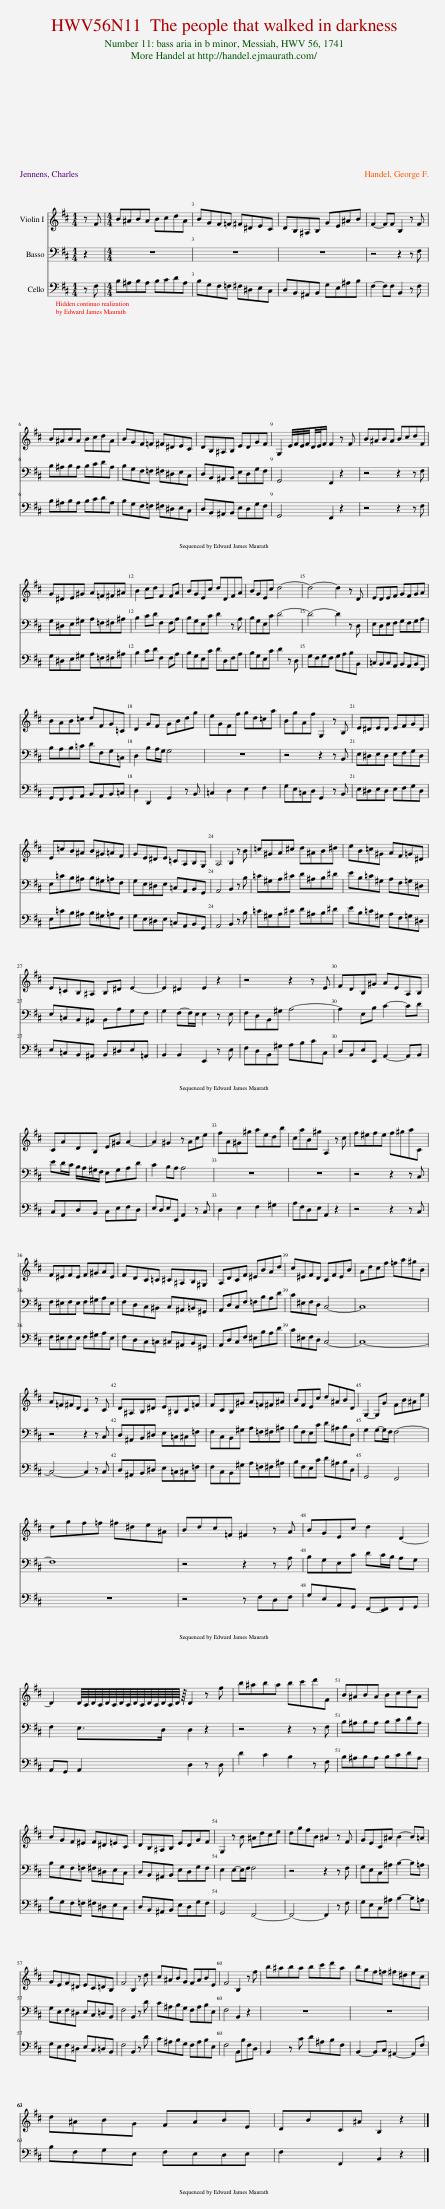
X:1
%%score 1 2 3 4 { 5 6 }
L:1/8
Q:1/4=72
M:1/4
I:linebreak $
K:D
V:1 treble
V:2 bass
V:3 bass
V:4 bass-8
V:5 treble
V:6 bass
V:1
 z F |[M:4/4] B^ABA BcdA | BGF=F ^F^DEC | DB,^A,B, GE^AB | F2- FF B,2 z F |$ %5
 B^ABA BcdA | BGF=F ^F^DEC | DB,^A,B, EDGF | G,2 E/4F/4E/4F/4D/4E/4F/ F2 z F | B^ABA BcdF |$ %10
 G^DE^G A=F^F^A | B2 cd F2 FA | BGEc dDFA | BGEc d4- | d4- d2 z D | %15
 EDEF GFGA |$ BAB=c dFG=C | D2 GF GBdg | eGFf gd=ca | BgAf G,2 z B, | %20
 E^DED EFGD |$ E=cB^A B^G=AF | GE^DE =CA,B,G, | A,4 B,2 z B | =c^GA^c d^AB^d | %25
 eB=c^G AF=G^D |$ E=CB,^A, B,^D E2- | E2 ^D2 E2 z2 | z4 z2 z E | FDB,^G AEA,B, |$ %30
 CADB, E^G A2- | A2 ^G2 z Ace | fA^G^g aedb | caB^g A,2 z c | f^efe f^gaC |$ %35
 F^EFE F^GAE | FDC=C ^C^A,B,^G, | A,DCF ^EBAd | c^EFD CFEB | Adcf =fa^gB |$ %40
 A=F^FD C2 z C | D^A,B,^D E^B,C=F | FCB,^G A=F^F^A | BFEc d^ABD | G,2- G,G FB^Ae |$ %45
 dgf=f ^f^de^A | Bdc=F ^F2 z A | BGEc d2 D2- |$ D2 D/8C/8D/8C/8D/8C/8D/8C/8D/8C/8D/8C/8D/8C/8D/8 z/8 D2 z f | b^aba bc'd'F | %50
 B^ABA BcdA |$ BGF^E F^D=EC | DB,^A,B, EDGF | G,2 z B ^Adce | dgfB ^A2 z F | %55
 GEC^A B2- B=A |$ GEF^D EC=DB, | F4 B,2 z d | c^ABG FABE | F4 B,2 z f | %60
 b^aba bc'd'a | bgf=f ^f^dec |$ d^ABG FABE[Q:1/4=71][Q:1/4=70][Q:1/4=69][Q:1/4=68][Q:1/4=67][Q:1/4=66][Q:1/4=65][Q:1/4=64][Q:1/4=63][Q:1/4=62][Q:1/4=61][Q:1/4=60][Q:1/4=59][Q:1/4=58] |[Q:1/4=57] DBC^A B,2 z2[Q:1/4=56][Q:1/4=55][Q:1/4=54] |] %64
V:2
 z2 |[M:4/4] z8 | z8 | z8 | z4 z2 z F, |$ %5
 B,^A,B,A, B,CDA, | B,G,F,=F, ^F,^D,E,C, | D,B,,^A,,B,, E,D,G,F, | G,,4 F,,2 z2 | z4 z2 z F, |$ %10
 G,^D,E,^G, A,=F,^F,^A, | B,2 CD F,2 F,A, | B,G,E,C D2 z A, | B,G,E,C D4- | D4- D2 z D, | %15
 E,D,E,F, G,F,G,A, |$ B,A,B,=C DF,G,=C, | D,2 B,A,/G,/ G,4 | z8 | z4 z2 z B,, | %20
 E,^D,E,D, E,F,G,D, |$ E,=CB,^A, B,^G,=A,F, | G,E,^D,E, =C,A,,B,,G,, | A,,4 B,,2 z B, | =C^G,A,^C D^A,B,^D | %25
 EB,=C^G, A,F,=G,^D, |$ E,=C,B,,^A,, B,,A,G,F, | G,2 F,-F,/E,/ E,2 z E, | F,D,B,,^G, A,4- | A,2 E,B, C2- CD |$ %30
 ED/C/ B,/A,/^G,/F,/ E,G,A,D | C2 B,A, A,4 | z8 | z8 | z4 z2 z C, |$ %35
 F,^E,F,E, F,^G,A,E, | F,D,C,^B,, C,^A,,=B,,^G,, | A,,D,C,F, =F,B,A,D | C^E,F,D, C,4- | C,8 |$ %40
 z4 z2 z C, | D,^A,,B,,^D, E,=C,^C,=F, | F,C,B,,^G, A,=F,^F,^A, | B,F,E,C D^A,B,D, | G,2 G,-G,/F,/ F,4- |$ %45
 F,8 | z4 z2 z A, | B,G,E,C DC/B,/ A,G, |$ F,2 E,>D, D,2 z2 | z4 z2 z F, | %50
 B,^A,B,A, B,CDA, |$ B,G,F,=F, ^F,^D,E,C, | D,B,,^A,,B,, E,D,G,F, | E,2 E,-E,/F,/ F,4 | z4 z2 z F, | %55
 G,E,C,^A, B,2- B,=A, |$ G,E,F,^D, E,C,=D,B,, | F,4 B,,2 z D | C^A,B,G, F,A,B,E, | F,4 B,,2 z2 | %60
 z8 | z8 |$ z8 | z8 |] %64
V:3
 z F, |[M:4/4] B,^A,B,A, B,CDA, | B,G,F,=F, ^F,^D,E,C, | D,B,,^A,,B,, G,E,^A,B, | F,2- F,F, B,,2 z F, |$ %5
 B,^A,B,A, B,CDA, | B,G,F,=F, ^F,^D,E,C, | D,B,,^A,,B,, E,D,G,F, | G,,4 F,,2 z2 | z4 z2 z F, |$ %10
 G,^D,E,^G, A,=F,^F,^A, | B,2 CD F,2 F,A, | B,G,E,C DD,F,A, | B,G,E,C D2 z D, | G,F,G,F, G,A,B,B,, | %15
 =C,B,,C,A,, B,,A,,B,,F,, |$ G,,F,,G,,A,, B,,A,,B,,=C, | D,2 D,,2 G,,2 z B,, | =C,2 D,2 E,2 F,2 | G,E,=C,D, G,,2 z B,, | %20
 E,^D,E,D, E,F,G,D, |$ E,=CB,^A, B,^G,=A,F, | G,E,^D,E, =C,A,,B,,G,, | A,,4 B,,2 z B, | =C^G,A,^C D^A,B,^D | %25
 EB,=C^G, A,F,=G,^D, |$ E,=C,B,,^A,, B,,^D,E,=A,, | B,,2 B,,2 E,,2 z E, | F,D,B,,^G, A,B,CC, | D,B,,E,E,, A,,2- A,,B,, |$ %30
 C,A,,D,B,, C,E,F,D, | E,D,E,E,, A,,2 z C, | D,2 E,2 F,2 ^G,2 | A,F,D,E, A,,2 z2 | z4 z2 z C, |$ %35
 F,^E,F,E, F,^G,A,E, | F,D,C,=C, ^C,^A,,B,,^G,, | A,,D,C,F, ^E,B,A,D | C^E,F,D, C,4- | C,8- |$ %40
 C,4- C,2 z C, | D,^A,,B,,^D, E,=C,^C,=F, | F,C,B,,^G, A,=F,^F,^A, | B,F,E,C D^A,B,D, | G,,4 F,,4 |$ %45
 z8 | z4 z F,D,F, | G,E,A,,G,, F,,-[E,,F,,]F,,G,, |$ A,,G,, A,,2 D,2 z D, | D2 C2 B,2 z F, | %50
 B,^A,B,A, B,CDA, |$ B,G,F,=F, ^F,^D,E,C, | D,B,,^A,,B,, E,D,G,F, | G,,4 F,,4- | F,,4- F,,2 z F, | %55
 G,E,C,^A, B,2- B,=A, |$ G,E,F,^D, E,C,=D,B,, | F,4 B,,2 z D | C^A,B,G, F,A,B,E, | F,4 B,,B,F,D, | %60
 B,,2 z C D^A,B,F, | B,,2- B,,C, ^A,,2- A,,F, |$ B,F,G,E, F,E,D,E, | F,2 F,,2 B,,2 z2 |] %64
V:4
 z F, |[M:4/4] B,^A,B,A, B,CDA, | B,G,F,=F, ^F,^D,E,C, | D,B,,^A,,B,, G,E,^A,B, | F,2- F,F, B,,2 z F, |$ %5
 B,^A,B,A, B,CDA, | B,G,F,=F, ^F,^D,E,C, | D,B,,^A,,B,, E,D,G,F, | G,,4 F,,2 z2 | z4 z2 z F, |$ %10
 G,^D,E,^G, A,=F,^F,^A, | B,2 CD F,2 F,A, | B,G,E,C DD,F,A, | B,G,E,C D2 z D, | G,F,G,F, G,A,B,B,, | %15
 =C,B,,C,A,, B,,A,,B,,F,, |$ G,,F,,G,,A,, B,,A,,B,,=C, | D,2 D,,2 G,,2 z B,, | =C,2 D,2 E,2 F,2 | G,E,=C,D, G,,2 z B,, | %20
 E,^D,E,D, E,F,G,D, |$ E,=CB,^A, B,^G,=A,F, | G,E,^D,E, =C,A,,B,,G,, | A,,4 B,,2 z B, | =C^G,A,^C D^A,B,^D | %25
 EB,=C^G, A,F,=G,^D, |$ E,=C,B,,^A,, B,,^D,E,=A,, | B,,2 B,,2 E,,2 z E, | F,D,B,,^G, A,B,CC, | D,B,,E,E,, A,,2- A,,B,, |$ %30
 C,A,,D,B,, C,E,F,D, | E,D,E,E,, A,,2 z C, | D,2 E,2 F,2 ^G,2 | A,F,D,E, A,,2 z2 | z z2 z4 C, |$ %35
 F,^E,F,E, F,^G,A,E, | F,D,C,=C, ^C,^A,,B,,^G,, | A,,D,C,F, ^E,B,A,D | C^E,F,D, C,4- | C,8- |$ %40
 C,4- C,2 z C, | D,^A,,B,,^D, E,=C,^C,=F, | F,C,B,,^G, A,=F,^F,^A, | B,F,E,C D^A,B,D, | G,,4 F,,4 |$ %45
 z8 | z z4 F,D,F, | G,E,A,,G,, F,,-[E,,F,,]F,,G,, |$ A,,G,, A,,2 D,2 z D, | D2 C2 B,2 z F, | %50
 B,^A,B,A, B,CDA, |$ B,G,F,=F, ^F,^D,E,C, | D,B,,^A,,B,, E,D,G,F, | G,,4 F,,4- | F,,4- F,,2 z F, | %55
 G,E,C,^A, B,2- B,=A, |$ G,E,F,^D, E,C,=D,B,, | F,4 B,,2 z D | C^A,B,G, F,A,B,E, | F,4 B,,B,F,D, | %60
 B,,2 z C D^A,B,F, | B,,2- B,,C, ^A,,2- A,,F, |$ B,F,G,E, F,E,D,E, | F,2 F,,2 B,,2 z2 |] %64
V:5
 z F |[M:4/4] B^ABA B[Cc][Dd]A | BGF=F ^F^DEC | D z z2 GE^AB | F2- FF z z2 F |$ %5
 B^ABA B[Cc][Dd]A | BGF=F ^F^DEC | D z z2 EDGF | z2 E2 [CF]2 z2 | z4 z2 z F |$ %10
 G^DE^G A^EF^A | B2 [Cc][Dd] F2 FA | BGE[Cc] [Dd]DFA | BGE[Cc] [Dd]2 z [DFA] | [D-G-B][D-G-A][D-G-B][D-GA] [DB][=CF][DG-][DG] | %15
 [EG-][DG-][EG][=CFA] DCD[DAd] |$ [D-Bd-][D-Ad-][DBd][=CFA] [DG][CFA]DE | D2 [D-G][DF] [DG]2 z [DG] | [=CEG]2 [DF]2 E2 [DA]2 | [DGB][=CG=c][EGA-][FA] [DG]2 z2 | %20
 E^DED EFGD |$ E[=C=c]B^A B^G=AF | GE^DE =C z z2 | z2 [EA=c]2 [^DFB]2 z B | [=C=c]^GA[^C^c] [Dd]^AB[^D^d] | %25
 [Ee]B[=C=c]^G AF=G^D |$ E=C z z2 ^DE[EA=c] | [EGB]2 [^DF]2 [EG]2 z E | FD z ^G A[DGd][CAce][EA] | [DF][DFB][E^G][GBe] [EAc]2- [EAc][D=GB] |$ %30
 [EA][EAc][DFB][FBd] [EAc]2 [CFA][Adf] | [E-Ace-]2 [E^GBe]2 [EAc]2 z [EA] | [DF]2 E2 [DA]2 [DE]2 | [EAc][DAd][FAB-][GB] [CEA]2 z2 | z z2 z4 C |$ %35
 z4 F^GA^E | FDC^B, C z z2 | z DCF =FBA[Dd] | [Cc]^EFD C4 | z8 |$ %40
 z z2 z4 C | D z2 ^D E^B,C^E | FC z ^G A=F^F^A | BFE[Cc] [Dd]^ABD | z2 E2 [CF]4 |$ %45
 z8 | z z4 D[DF][DAd] | [DGB]2 [EAc]2 [D-Ad-][D-Gd-][DAd][DGB] |$ [DFA-]2 [CEA]2 [DF]2 z [DFB] | [DFBd-]2 [CE_Bd]2 [DF=Bdf]2 z F | %50
 B^ABA B[Cc][Dd]A |$ BGF=F ^F^DEC | D z z2 EDGF | z2 E2 [CF]4 | z z2 z4 F | %55
 GEC^A B2- B=A |$ GEF^D EC=D z | F2 [CF^A]2 [DFB]2 z [Dd] | [Cc]^ABG FABE | F2 [CF^Ac]2 [FBd]2 z [FB] | %60
 [FBdf]2 z [C^Ace] [DFBd][EFc][DFB][CFA] | [DF-B-]2 [CF-B-][FB] [CF]2- [CF][CF^A] |$ [DFB][F^Ac][DB][GBe] [CFAc]2 [FBd][GBc] | [DFB]2 [CF^A]2 [DFB]2 z2 |] %64
V:6
 z F, |[M:4/4] B,^A,B,A, B, z2 A, | B,G,F,^E, F,^D,=E,C, | D,[B,,B,][^A,,^A,][B,,B,] G,E,A,B, | F,2- F,F, [B,,B,]2 z F, |$ %5
 B,^A,B,A, B, z2 A, | B,G,F,=F, ^F,^D,E,C, | D,[B,,B,][^A,,^A,][B,,B,] E,D,G,F, | [G,,G,]2- [G,,G,B,]2 [F,,C,^A,]2 z2 | z4 z2 z F, |$ %10
 G,^D,E,^G, A,=F,^F,^A, | B,2 z2 F,2 F,A, | B,G,E, z2 D,F,A, | B,G,E, z4 [D,A,] | G,F,G,F, G,A,B,[B,,G,] | %15
 [=C,G,-][B,,G,-][C,G,]A,, [B,,G,-B,-][A,,G,-B,-][B,,G,B,]F,, |$ G,,F,,G,,A,, [B,,B,]A,,[B,,G,B,][=C,G,A,] | [D,G,B,]2 [D,,-D,-B,][D,,D,A,] [G,,D,B,]2 z [B,,G,B,] | =C,2 [D,A,]2 [E,G,B,]2 [F,A,]2 | G,E,=C,[D,A,] [G,,D,B,]2 z [B,,B,] | %20
 E,^D,E,D, E,F,G,D, |$ E, z B,^A, B,^G,=A,F, | G,E,^D,E, =C,[A,,A,][B,,B,][G,,G,] | [A,,-A,]2 [A,,E,]2 [B,,B,]2 z B, | z ^G,A, z2 ^A,B, z | %25
 z B, z ^G, A,F,=G,^D, |$ E,=C,[B,,B,][^A,,^A,] [B,,B,]^D,E,[=A,,F,] | [B,,E,B,]2 [B,,F,B,]2 [E,,E,B,]2 z E, | F,D,[B,,B,]^G, A,B, z C, | [D,A,]B,,[E,B,]E,, A,,2- A,,B,, |$ %30
 [C,A,]A,,D,B,, C,E,F,D, | E,D,E,E,, A,,2 z [C,A,] | [D,A,]2 [E,^G,B,]2 [F,A,]2 [G,B,]2 | A,F,D,[E,B,] A,,2 z2 | z z2 z4 C, |$ %35
 F,^E,F,E, F,^G,A,E, | F,D,C,^B,, C,[^A,,^A,][=B,,B,][^G,,^G,] | [A,,A,]D,C,F, ^E,B,A, z | z ^E,F,D, C,4- | C,8- |$ %40
 C,4- C,2 z C, | D,[^A,,^A,][B,,B,]^D, E,^B,,C,=F, | F,C,[B,,B,]^G, A,=F,^F,^A, | B,F,E, z2 ^A,B,D, | [G,,G,]2- [G,,E,G,B,]2 [F,,C,^A,]4 |$ %45
 z8 | z z4 [F,A,][D,A,]F, | G,E,A,,G,, F,,-[E,,F,,]F,,G,, |$ [A,,A,-][G,,A,-] [A,,A,]2 [D,A,]2 z D, | z4 B,2 z F, | %50
 B,^A,B,A, B, z2 A, |$ B,G,F,=F, ^F,^D,E,C, | D,[B,,B,][^A,,^A,][B,,B,] E,D,G,F, | [G,,G,]2- [G,,E,G,B,]2 [F,,-C,^A,]4 | F,,4- F,,2 z F, | %55
 G,E,C,^A, B,2- B,=A, |$ G,E,F,^D, E,C,=D,[B,,B,] | F,4 [B,,F,]2 z2 | z ^A,B,G, F,A,B,E, | F,4 [B,,F,]B,F,D, | %60
 B,,2 z z2 ^A,B,F, | B,,2- B,,[C,B,] [^A,,F,]2- [A,,F,]F, |$ B,F,G,E, F,E,D,E, | F,2 [F,,F,]2 [B,,F,]2 z2 |] %64
